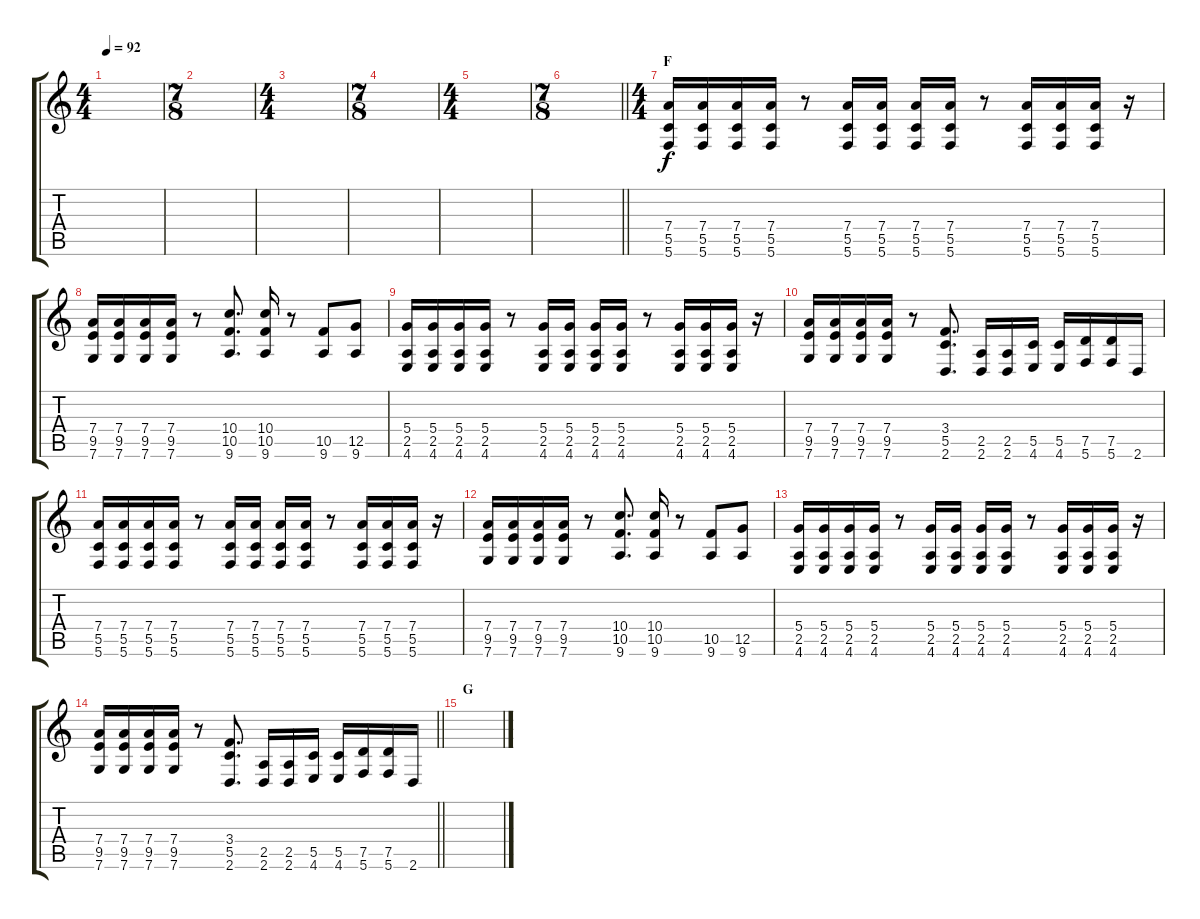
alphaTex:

\track "" {instrument overdrivenguitar}
\staff {score tabs}
\tuning (G4 E4 A3 D3 G2 C2) {hide}
\ts (4 4)
\tempo 92
\clef g2
\ks c
|
\ts (7 8)
|
\ts (4 4)
|
\ts (7 8)
|
\ts (4 4)
|
\ts (7 8)
\barLineRight lightlight
|
\ts (4 4)
\section ("" "F")
(7.4 5.5 5.6).16 (7.4 5.5 5.6).16 (7.4 5.5 5.6).16 (7.4 5.5 5.6).16 r.8 (7.4 5.5 5.6).16 (7.4 5.5 5.6).16 (7.4 5.5 5.6).16 (7.4 5.5 5.6).16 r.8 (7.4 5.5 5.6).16 (7.4 5.5 5.6).16 (7.4 5.5 5.6).16 r.16 |
(7.4 9.5 7.6).16 (7.4 9.5 7.6).16 (7.4 9.5 7.6).16 (7.4 9.5 7.6).16 r.8 (10.4 10.5 9.6).8{d} (10.4 10.5 9.6).16 r.8 (10.5 9.6).8 (12.5 9.6).8 |
(5.4 2.5 4.6).16 (5.4 2.5 4.6).16 (5.4 2.5 4.6).16 (5.4 2.5 4.6).16 r.8 (5.4 2.5 4.6).16 (5.4 2.5 4.6).16 (5.4 2.5 4.6).16 (5.4 2.5 4.6).16 r.8 (5.4 2.5 4.6).16 (5.4 2.5 4.6).16 (5.4 2.5 4.6).16 r.16 |
(7.4 9.5 7.6).16 (7.4 9.5 7.6).16 (7.4 9.5 7.6).16 (7.4 9.5 7.6).16 r.8 (3.4 5.5 2.6).8{d} (2.5 2.6).16 (2.5 2.6).16 (5.5 4.6).16 (5.5 4.6).16 (7.5 5.6).16 (7.5 5.6).16 2.6.16 |
(7.4 5.5 5.6).16 (7.4 5.5 5.6).16 (7.4 5.5 5.6).16 (7.4 5.5 5.6).16 r.8 (7.4 5.5 5.6).16 (7.4 5.5 5.6).16 (7.4 5.5 5.6).16 (7.4 5.5 5.6).16 r.8 (7.4 5.5 5.6).16 (7.4 5.5 5.6).16 (7.4 5.5 5.6).16 r.16 |
(7.4 9.5 7.6).16 (7.4 9.5 7.6).16 (7.4 9.5 7.6).16 (7.4 9.5 7.6).16 r.8 (10.4 10.5 9.6).8{d} (10.4 10.5 9.6).16 r.8 (10.5 9.6).8 (12.5 9.6).8 |
(5.4 2.5 4.6).16 (5.4 2.5 4.6).16 (5.4 2.5 4.6).16 (5.4 2.5 4.6).16 r.8 (5.4 2.5 4.6).16 (5.4 2.5 4.6).16 (5.4 2.5 4.6).16 (5.4 2.5 4.6).16 r.8 (5.4 2.5 4.6).16 (5.4 2.5 4.6).16 (5.4 2.5 4.6).16 r.16 |
\barLineRight lightlight
(7.4 9.5 7.6).16 (7.4 9.5 7.6).16 (7.4 9.5 7.6).16 (7.4 9.5 7.6).16 r.8 (3.4 5.5 2.6).8{d} (2.5 2.6).16 (2.5 2.6).16 (5.5 4.6).16 (5.5 4.6).16 (7.5 5.6).16 (7.5 5.6).16 2.6.16 |
\section ("" "G")
